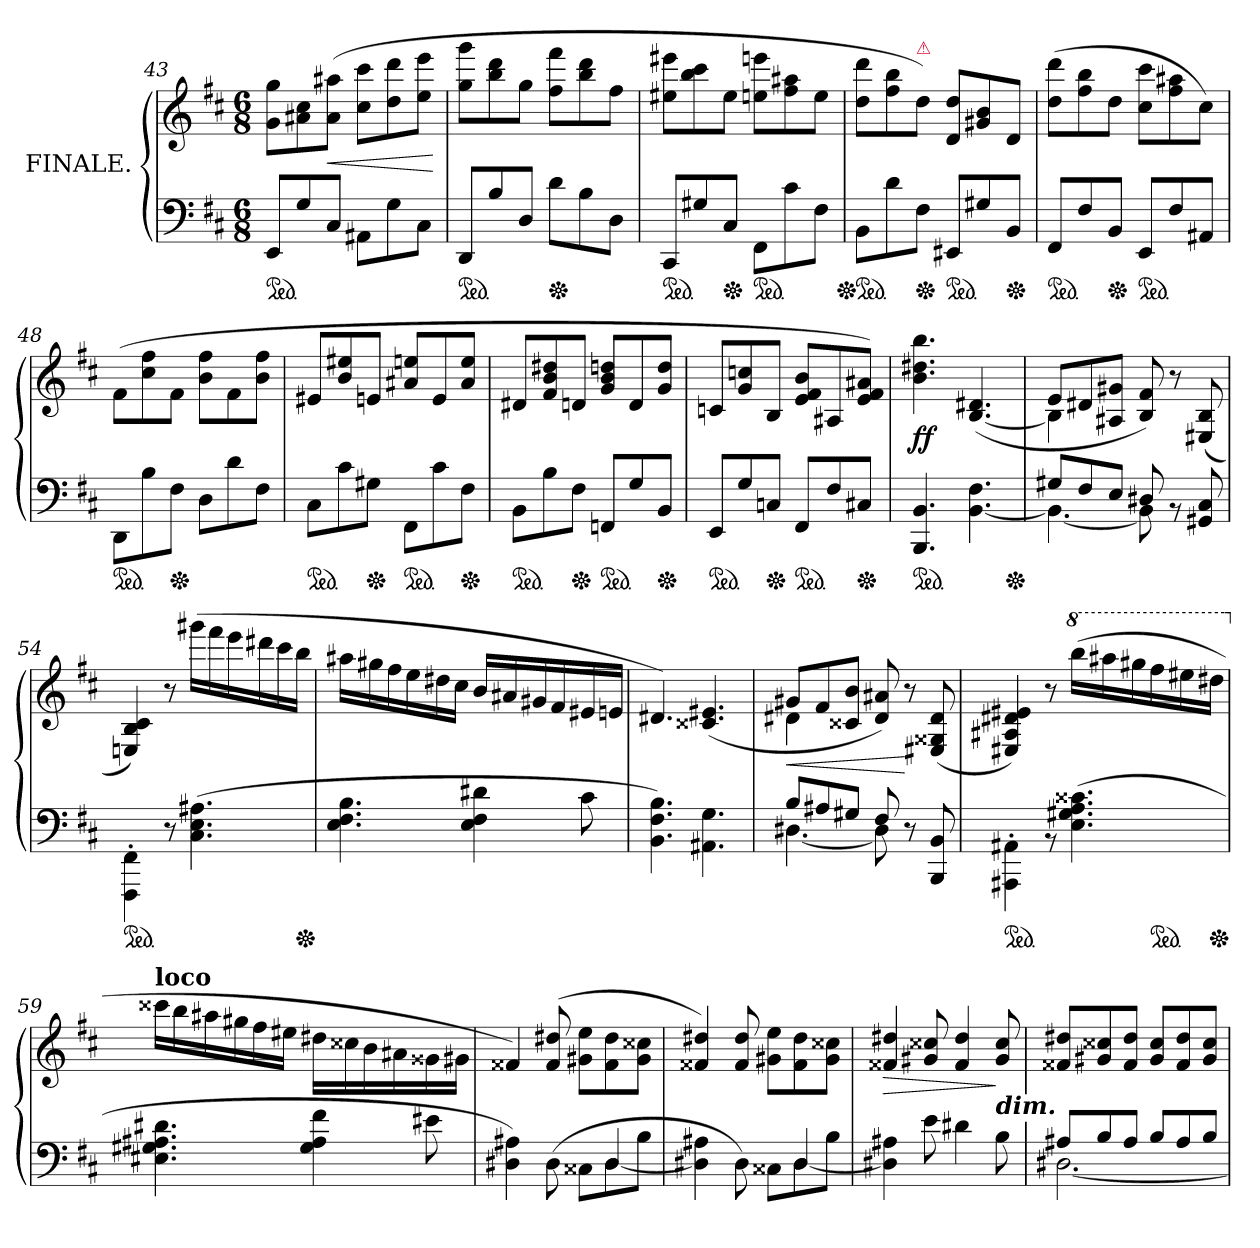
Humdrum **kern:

**kern	**kern	**dynam
*part1	*part1	*part1
*staff2	*staff1	*staff1/2
*I"FINALE.	*	*
*clefF4	*clefG2	*
*k[f#c#]	*k[f#c#]	*
*M6/8	*M6/8	*
*ped	*	*
=43	=43	=43
8EEL	8g 8ggL	.
8G	8a#X 8cc#	.
8C#J	(>8a# 8aa#XJ	<
8AA#XL	8cc# 8ccc#L	.
8G	8dd 8ddd	.
8C#J	8ee 8eeeJ	.
.	.	[
=44	=44	=44
*ped	*	*
8DDL	8gg 8gggL	.
8B	8bb 8ddd	.
8DJ	8ggJ	.
*Xped	*	*
8d\L	8ff# 8fff#L	.
8B	8bb 8ddd	.
8DJ	8ff#J	.
=45	=45	=45
*ped	*	*
8CC#L	8ee#X 8eee#XL	.
8G#X	8bb 8ccc#	.
*Xped	*	*
8C#J	8ee#J	.
*ped	*	*
8FF#\L	8een 8eeenL	.
8c#	8ff# 8aa#X	.
8F#J	8eeJ	.
=46	=46	=46
*Xped	*	*
*ped	*	*
8BB\L	8dd 8dddL	.
8d	8ff# 8bb	.
!	!LO:TX:a:color=crimson:t=⚠	!
*Xped	*	*
8F#J	8ddJ)	.
*ped	*	*
8EE#XL	8d 8ddL	.
8G#X	8g#X 8b	.
*Xped	*	*
8BBJ	8dJ	.
=47	=47	=47
*ped	*	*
8FF#L	(>8dd 8dddL	.
8F#	8ff# 8bb	.
*Xped	*	*
8BBJ	8ddJ	.
*ped	*	*
8EEL	8cc# 8ccc#L	.
8F#	8ff# 8aa#X	.
8AA#XJ	8cc#J)	.
=48	=48	=48
!LO:TX:a:color=crimson:t=⚠	!	!
*ped	*	*
8DD/L	(>8f#\L	.
8B\	8cc# 8ff#	.
*Xped	*	*
8F#\J	8f#J	.
8D\L	8b\ 8ff#\L	.
8d	8f#	.
8F#J	8b 8ff#J	.
=49	=49	=49
*ped	*	*
8C#\L	8e#XL	.
8c#	8b 8ee#X	.
*Xped	*	*
8G#XJ	8enJ	.
*ped	*	*
8FF#\L	8a#X 8eenL	.
8c#	8e	.
*Xped	*	*
8F#J	8a# 8eeJ	.
=50	=50	=50
*ped	*	*
8BB\L	8d#XL	.
8B	8f# 8b 8dd#X	.
*Xped	*	*
8F#J	8dnJ	.
*ped	*	*
8FFnL	8g 8b 8ddnL	.
8G	8d	.
*Xped	*	*
8BBJ	8g 8ddJ	.
=51	=51	=51
*ped	*	*
8EEL	8cnL	.
8G	8g 8ccn	.
*Xped	*	*
8CnJ	8BJ	.
*ped	*	*
8FF#L	8e 8f# 8bL	.
8F#	8A#X	.
*Xped	*	*
8C#XJ	8e 8f# 8a#XJ)	.
=52	=52	=52
*ped	*	*
4.BBB 4.BB	4.b 4.dd#X 4.bb	ff
[<4.BB 4.F#	(>[4.B 4.d#X	.
*Xped	*	*
=53	=53	=53
*^	*^	*
8G#XL	4.BB_	8eL	4B]	.
8F#	.	8d#X	.	.
8EJ	.	8A#X 8g#XJ	2ryy	.
8D#X	8BB]	8B 8f#)	.	.
4ryy	8rBB	8r	.	.
.	8GG#X 8C#	(>8E#X/ 8B/	.	.
*v	*v	*	*	*
*	*v	*v	*
=54	=54	=54
*ped	*	*
4FFF#'>\ 4FF#'>\	4En/ 4B/ 4c#/)	.
8r	8r	.
(>4.C# 4.E 4.A#X	(>16ggg#XLL	.
.	16fff#	.
.	16eee	.
.	16ddd#X	.
.	16ccc#	.
*Xped	*	*
.	16bbJJ	.
=55	=55	=55
4.E 4.F# 4.B	16aa#XLL	.
.	16gg#X	.
.	16ff#	.
.	16ee	.
.	16dd#X	.
.	16cc#JJ	.
4E 4F# 4d#X	16bLL	.
.	16a#X	.
.	16g#X	.
.	16f#	.
8c#	16e#X	.
.	16enJJ	.
=56	=56	=56
4.BB 4.F# 4.B)	4.d#X)	.
4.AA#X 4.G	(>4.c##X 4.e#X	.
=57	=57	=57
*^	*^	*
8BL	[4.D#X	8g#XL	4d#X	<
8A#X	.	8f#	.	.
8G#XJ	.	8c##X 8bJ	2ryy	.
8F#	8D#]	8d# 8a#X)	.	.
4ryy	8r	8r	.	[
.	8BBB 8BB	(>8E#X 8G##X 8d#	.	.
*v	*v	*	*	*
*	*v	*v	*
=58	=58	=58
*ped	*	*
4AAA#X'>\ 4AA#X'>\	4E#X 4A#X 4d#X 4e#X)	.
8rBB	8r	.
*	*8va	*
(>4.E 4.G#X 4.A 4.c##X	(>16bbbLL	.
.	16aaa#X	.
.	16ggg#X	.
*ped	*	*
.	16fff#	.
.	16eee#X	.
*Xped	*	*
.	16ddd#XJJ	.
=59	=59	=59
*	*X8va	*
!	!LO:TX:a:B:t=loco	!
4.E#X 4.G#X 4.A#X 4.d#X	16ccc##XLL	.
.	16bb	.
.	16aa#X	.
.	16gg#X	.
.	16ff#	.
.	16ee#XJJ	.
4G# 4A# 4f#	16dd#X\LL	.
.	16cc##X\	.
.	16b\	.
.	16a#X\	.
8e#X	16g##X\	.
.	16g#X\JJ	.
=60	=60	=60
*^	*	*
4D#X 4A#X)	2ryy	4f##X)	.
(>8D#	.	(>8f## 8dd#X	.
8C##X\L	.	8g#X 8eeL	.
8D#	[4D#/	8f## 8dd#	.
8BJ	.	8g# 8cc##XJ	.
=61	=61	=61	=61
4D#X] 4A#X	2ryy	4f##X 4dd#X)	.
8D#)	.	8f## 8dd#	.
8C##X\L	.	8g#ji 8eeL	.
8D#	[4D#/	8f## 8dd#	.
8BJ	.	8g# 8cc##XJ	.
*v	*v	*	*
=62	=62	=62
!	!	!LO:HP:b
4D#X] 4A#X	4f##X 4dd#X	>
8e	8g#X 8cc##X	.
4d#X	4f## 4dd#	.
!	!LO:TX:c:Bi:t=dim.	!
8B	8g# 8cc##	]
=63	=63	=63
*^	*	*
8A#XL	[2.D#X	8f##X 8dd#XL	.
8B	.	8g#ji 8cc##X	.
8A#J	.	8f## 8dd#J	.
8BL	.	8g#ji 8cc##L	.
8A#	.	8f## 8dd#	.
8BJ	.	8g#ji 8cc##J	.
*v	*v	*	*
=	=	=
*-	*-	*-
